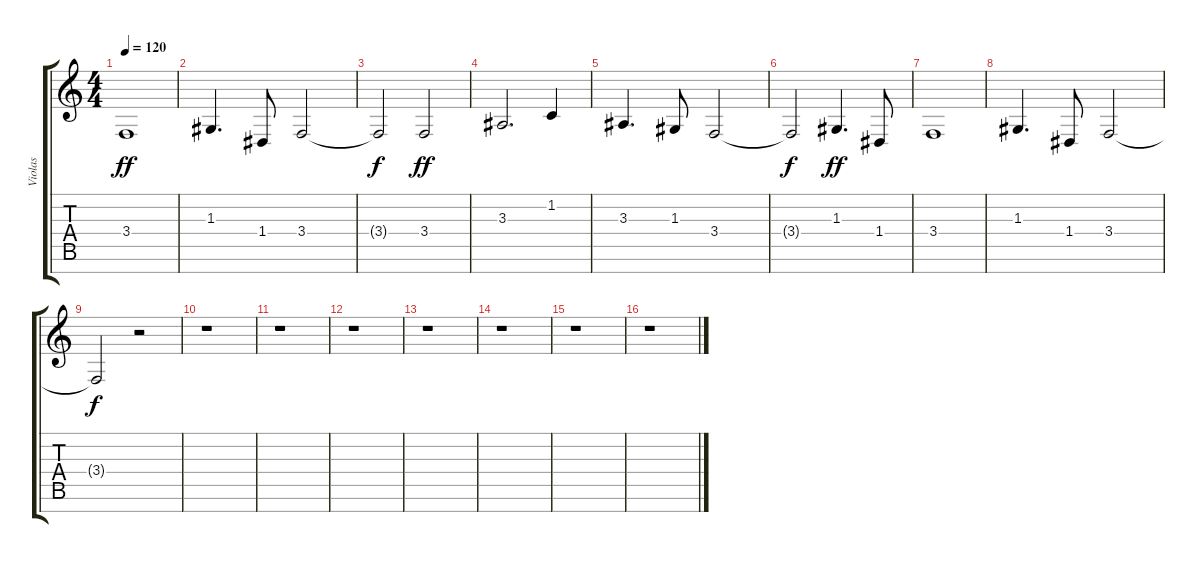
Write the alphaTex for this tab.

\track ("Violas" "Violas") {instrument stringensemble1}
\staff {score tabs}
\tuning (E4 B3 G3 D3 A2 E2 B1) {hide}
\ts (4 4)
\tempo 120
\clef g2
\ks c
3.4.1{dy ff} |
1.3.4{d} 1.4.8 3.4.2 |
3.4{t}.2{dy f} 3.4.2{dy ff} |
3.3.2{d} 1.2.4 |
3.3.4{d} 1.3.8 3.4.2 |
3.4{t}.2{dy f} 1.3.4{d dy ff} 1.4.8 |
3.4.1 |
1.3.4{d} 1.4.8 3.4.2 |
3.4{t}.2{dy f} r.2 |
r.1 |
r.1 |
r.1 |
r.1 |
r.1 |
r.1 |
r.1
